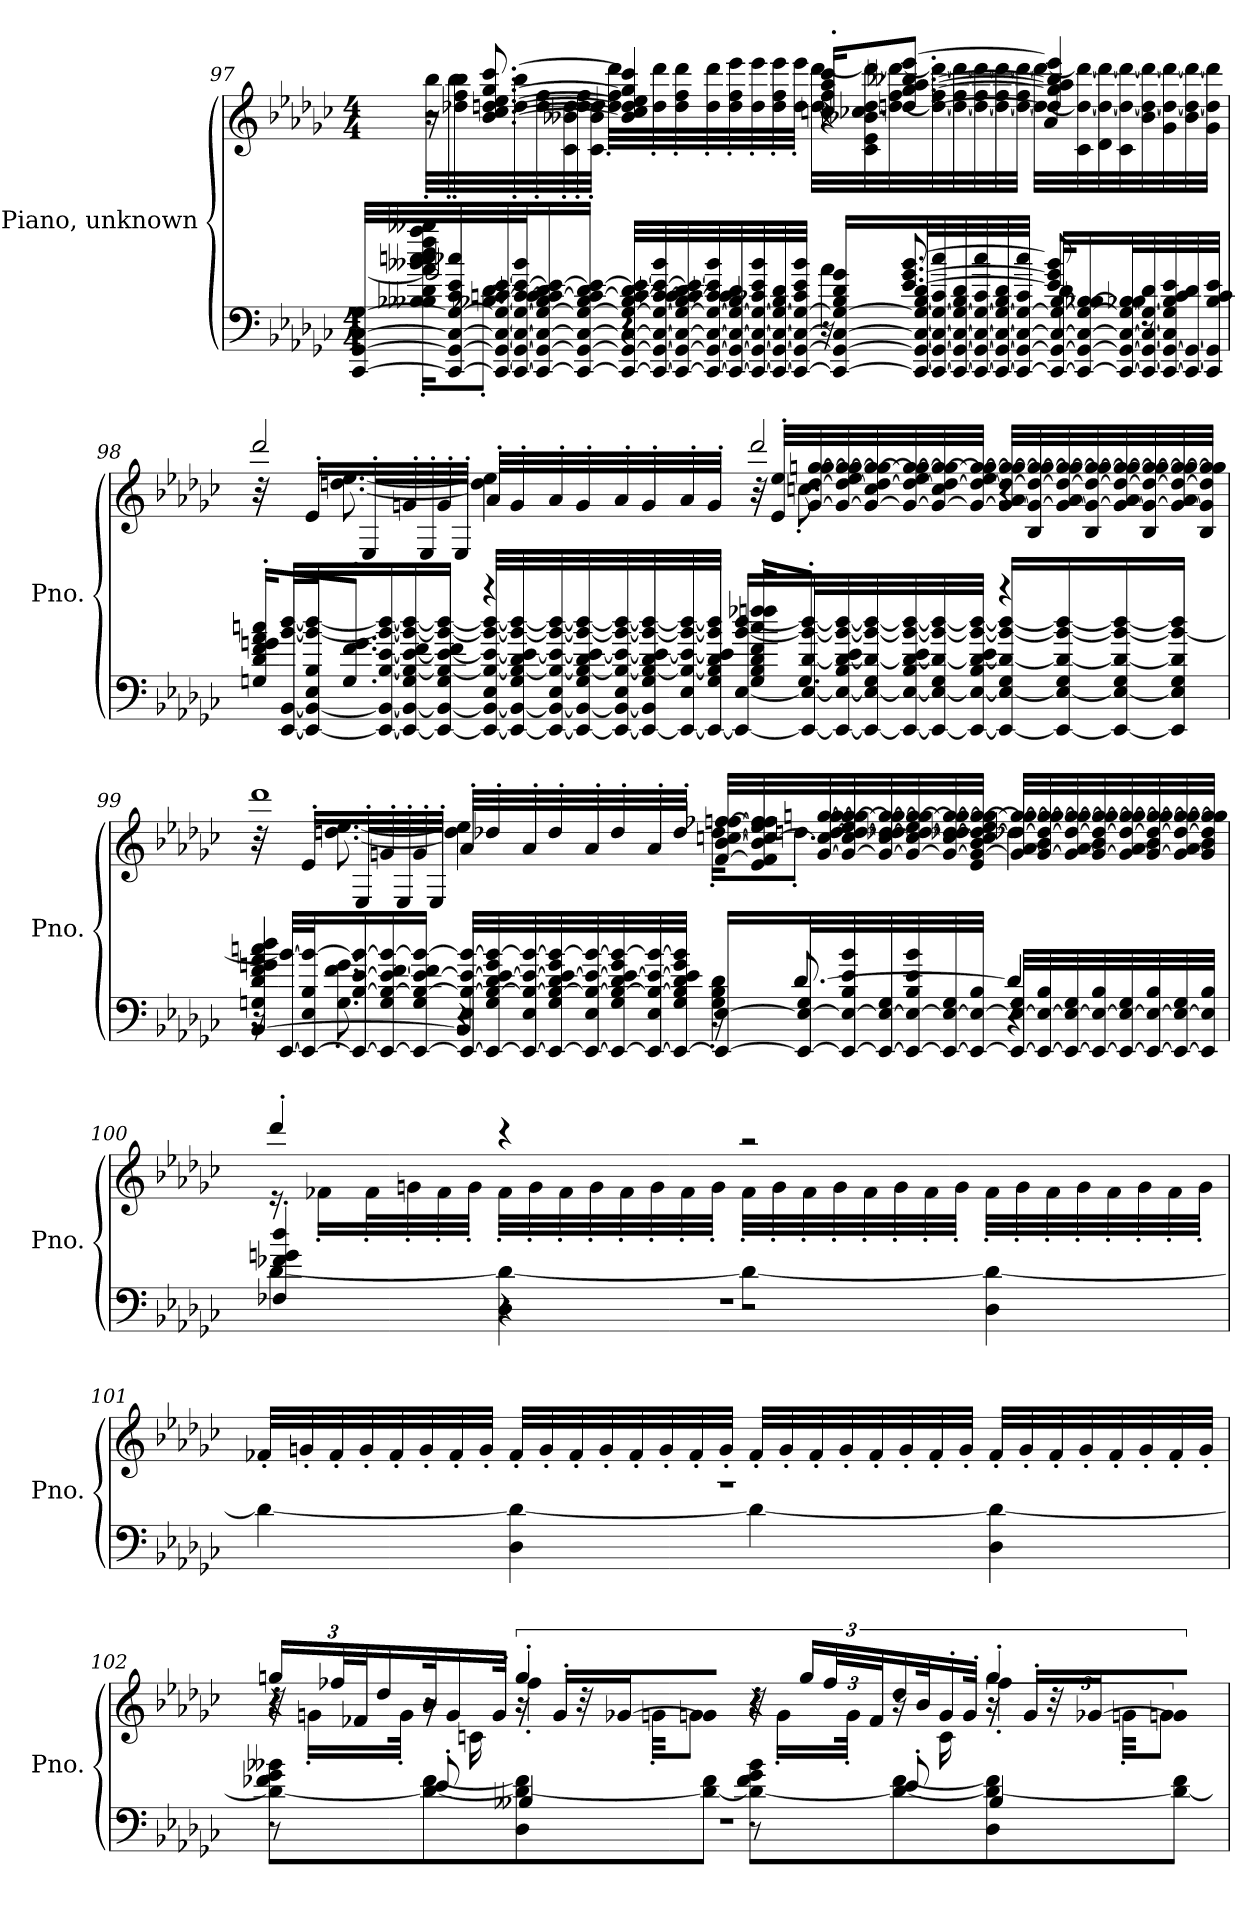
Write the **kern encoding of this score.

**kern	**kern
*part1	*part1
*staff2	*staff1
*I"Piano, unknown	*
*I'Pno.	*
!!LO:LB:g=z
*clefF4	*clefG2
*k[b-e-a-d-g-c-]	*k[b-e-a-d-g-c-]
*M4/4	*M4/4
=97	=97
*^	*^
*	*^	*	*^
2g-/]	16B--X\' 16B-X\' 16d-\' 16a-\' 16b--X\' 16cc-\' 16ccn\' 16dd-\' 16ff\' 16aa-\' 16bb--X\'KL	[32CC-/ [32GG-/ [32C-/ [32G-/LLL	16r	32bb-'\LLL	2r
.	.	32CC-/_ 32GG-/_ 32C-/_ 32G-/_ 32c-/ 32e-/ 32cc-X/	.	32bb-'\	.
.	8.B--X\' 8.d-\'J	32CC-/_ 32GG-/_ 32C-/_ 32G-/_ [32cn/ [32e-/	[8.b-/ [8.cc-/ [8.ddn/ [8.ee-/ [8.gg-/ [8.ccc-/	32dd-X\' 32ff\' 32bb-\'	.
.	.	32CC-/_ 32GG-/_ 32C-/_ 32G-/_ 32c-X/ 32c/_ 32e-/_ 32b--/J	.	32dd-\' 32bb-\'	.
.	.	16CC-/_ 16GG-/_ 16C-/_ 16G-/_ 16B--/ 16c/_ 16d-/ 16e-/_	.	32dd-\' 32ff\'	.
.	.	.	.	32c-\' 32b--X\' 32dd-\'	.
.	.	16CC-/_ 16GG-/_ 16C-/_ 16G-/_ 16B--/ 16c/_ 16d-/ 16e-/_JJ	.	32dd-\' 32ff\'	.
.	.	.	.	32c-\' 32b--\' 32dd-\'JJJ	.
.	4r	32CC-/_ 32GG-/_ 32C-/_ 32G-/_ 32B--/ 32c/_ 32d-/ 32e-/_LLL	4b-/] 4cc-/] 4dd/] 4ee-/] 4gg-/] 4ccc-/]	32dd-X\' 32ff\' 32ddd-\'LLL	.
.	.	32CC-/_ 32GG-/_ 32C-/_ 32G-/_ 32c-X/ 32c/_ 32e-/_ 32b--/	.	32dd-\' 32ddd-\'	.
.	.	32CC-/_ 32GG-/_ 32C-/_ 32G-/_ 32B--/ 32c/_ 32d-/ 32e-/_	.	32dd-\' 32ff\' 32ddd-\'	.
.	.	32CC-/_ 32GG-/_ 32C-/_ 32G-/_ 32c-X/ 32c/] 32e-/] 32b--/	.	32dd-\' 32ddd-\'	.
.	.	32CC-/_ 32GG-/_ 32C-/_ 32G-/_ 32B--/ 32d-/	.	32dd-\' 32ff\' 32eee-\'	.
.	.	32CC-/_ 32GG-/_ 32C-/_ 32G-/_ 32c-X/ 32e-/ 32b--/	.	32dd-\' 32eee-\'	.
.	.	32CC-/_ 32GG-/_ 32C-/_ 32G-/_ 32B--/ 32d-/	.	32dd-\' 32ff\' 32eee-\'	.
.	.	32CC-/_ 32GG-/_ 32C-/_ 32G-/_ 32c-/ 32e-/ 32b--/JJJ	.	32dd-\' 32eee-\'JJJ	.
16r	4a-\	16CC-/_ 16GG-/_ 16C-/_ 16G-/_ 16B--/ 16d-/ 16g-/LL	16ccn/' 16ff/' 16aa-/' 16ccc-/'KL	[32dd-\ [32ddd-\LLL	4r
.	.	.	.	32c-\ 32e-\ 32b--X\ 32cc-X\ 32dd-\_ 32ddd-\_	.
[8.e-/ [8.g-/ [8.b--/	.	32CC-/_ 32GG-/_ 32C-/_ 32G-/_ 32B--/ 32d-/L	[8.ddn/ [8.gg-/ [8.aa-/ [8.bb--X/ [8.eee-/J	32dd-\_ 32ff\ 32ddd-\_	.
.	.	32CC-/_ 32GG-/_ 32C-/_ 32G-/_ 32c-/ 32cc-/	.	32dd-\_ 32ff\ 32ddd-\_	.
.	.	32CC-/_ 32GG-/_ 32C-/_ 32G-/_ 32B--/ 32d-/	.	32dd-\_ 32ff\ 32ddd-\_	.
.	.	32CC-/_ 32GG-/_ 32C-/_ 32G-/_ 32c-/ 32cc-/	.	32dd-\_ 32ff\ 32ddd-\_	.
.	.	32CC-/_ 32GG-/_ 32C-/_ 32G-/_ 32B--/ 32d-/	.	32dd-\_ 32ff\ 32ddd-\_	.
.	.	32CC-/_ 32GG-/_ 32C-/_ 32G-/_ 32c-/ 32cc-/JJJ	.	32dd-\_ 32ff\ 32ddd-\_JJJ	.
8e-/] 8g-/] 8b--/]	4d-'\	32CC-/_ 32GG-/_ 32C-/_ 32G-/_ [32B--/KLL	4dd/] 4gg-/] 4aa-/] 4bb--/] 4eee-/]	32dd-\_ 32ddd-\_LLL	4a-/
.	.	16CC-/_ 16GG-/_ 16C-/_ 16G-/_ 16B--/_ 16B-X/	.	32c-\ 32dd-\_ 32ddd-\_	.
.	.	.	.	32d-\ 32dd-\_ 32ddd-\_	.
.	.	32CC-/_ 32GG-/_ 32C-/_ 32G-/_ 32B--/] 32B-X/L	.	32c-\ 32dd-\_ 32ddd-\_	.
8r	.	32CC-/_ 32GG-/_ 32C-/_ 32G-/_ 32d-/	.	32b--\ 32dd-\_ 32ddd-\_	.
.	.	32CC-/_ 32GG-/_ 32C-/] 32G-/] 32B-/ 32c-/ 32e-/	.	32g-\ 32dd-\_ 32ddd-\_	.
.	.	32CC-/_ 32GG-/_ 32d-/	.	32b--\ 32dd-\_ 32ddd-\_	.
.	.	32CC-/] 32GG-/] 32B-/ 32c-/ 32e-/JJJ	.	32g-\ 32dd-\] 32ddd-\]JJJ	.
*	*v	*v	*	*	*
!!LO:LB:g=z	!!	!!
=98	=98	=98	=98	=98
16Gn/' 16d-/' 16f/' 16gn/' 16a-/' 16ccn/'KL	[32EE-/ [32BB-/ [32b-/ [32dd-/LLL	2ddd-/	16r	32r
.	32EE-/_ 32BB-/_ 32E-/ 32B-/ 32b-/_ 32dd-/_J	.	.	16e-'/LL
8.G/' 8.f/' 8.g/'J	16EE-/_ 16BB-/_ [16B-/ [16e-/ 16b-/_ 16dd-/_	.	[8.ddn\ [8.ee-\	.
.	.	.	.	32E-'/L
.	16EE-/_ 16BB-/_ 16G/ 16B-/_ 16e-/_ 16f/ 16b-/_ 16dd-/_	.	.	32gn'/
.	.	.	.	32E-'/
.	16EE-/_ 16BB-/_ 16G/ 16B-/_ 16e-/_ 16f/ 16b-/_ 16dd-/_JJ	.	.	32g'/
.	.	.	.	32E-'/JJJ
4r	32EE-/_ 32BB-/_ 32E-/ 32B-/_ 32e-/_ 32b-/_ 32dd-/_LLL	.	4dd\] 4ee-\]	32a-'/LLL
.	32EE-/_ 32BB-/_ 32G/ 32B-/_ 32d-/ 32e-/_ 32b-/_ 32dd-/_	.	.	32g'/
.	32EE-/_ 32BB-/_ 32E-/ 32B-/_ 32e-/_ 32b-/_ 32dd-/_	.	.	32a-'/
.	32EE-/_ 32BB-/_ 32G/ 32B-/_ 32d-/ 32e-/_ 32b-/_ 32dd-/_	.	.	32g'/
.	32EE-/_ 32BB-/_ 32E-/ 32B-/_ 32e-/_ 32b-/_ 32dd-/_	.	.	32a-'/
.	32EE-/_ 32BB-/] 32G/ 32B-/_ 32d-/ 32e-/_ 32b-/_ 32dd-/_	.	.	32g'/
.	32EE-/_ 32E-/ 32B-/_ 32e-/_ 32b-/_ 32dd-/_	.	.	32a-'/
.	32EE-/_ 32G/ 32B-/] 32d-/ 32e-/] 32b-/] 32dd-/]JJJ	.	.	32g'/JJJ
16G/' 16B-/' 16d-/' 16f/' 16cc/' 16ff-X/' 16ffn/'KL	16EE-/_ [16E-/ [16b-/ [16dd-/LL	2ddd-/	16r	32r
.	.	.	.	32e-/' 32ee-/'LLL
8.G'/J	32EE-/_ 32E-/_ [32d-/ 32b-/_ 32dd-/_L	.	8.ccn'\	[32g/ [32dd/ [32gg-/ [32ggn/
.	32EE-/_ 32E-/_ 32B-/ 32d-/_ 32e-/ 32b-/_ 32dd-/_	.	.	32g/_ 32dd/_ 32ee-/ 32gg-/_ 32gg/_
.	32EE-/_ 32E-/_ 32G/ 32d-/_ 32b-/_ 32dd-/_	.	.	32g/_ 32cc/ 32dd/_ 32gg-/_ 32gg/_
.	32EE-/_ 32E-/_ 32B-/ 32d-/_ 32e-/ 32b-/_ 32dd-/_	.	.	32g/_ 32dd/_ 32ee-/ 32gg-/_ 32gg/_
.	32EE-/_ 32E-/_ 32G/ 32d-/_ 32b-/_ 32dd-/_	.	.	32g/_ 32cc/ 32dd/_ 32gg-/_ 32gg/_
.	32EE-/_ 32E-/_ 32B-/ 32d-/_ 32e-/ 32b-/_ 32dd-/_JJJ	.	.	32g/_ 32dd/_ 32ee-/ 32gg-/_ 32gg/_JJJ
4r	16EE-/_ 16E-/_ 16G/ 16d-/_ 16b-/_ 16dd-/_LL	.	4r	32g/_ 32a-/ 32dd/_ 32gg-/_ 32gg/_LLL
.	.	.	.	32B-/ 32g/_ 32dd/_ 32gg-/_ 32gg/_
.	16EE-/_ 16E-/_ 16G/ 16d-/_ 16b-/_ 16dd-/_	.	.	32g/_ 32a-/ 32dd/_ 32gg-/_ 32gg/_
.	.	.	.	32B-/ 32g/_ 32dd/_ 32gg-/_ 32gg/_
.	16EE-/_ 16E-/_ 16G/ 16d-/_ 16b-/_ 16dd-/_	.	.	32g/_ 32a-/ 32dd/_ 32gg-/_ 32gg/_
.	.	.	.	32B-/ 32g/_ 32dd/_ 32gg-/_ 32gg/_
.	16EE-/] 16E-/] 16G/ 16d-/] 16b-/_ 16dd-/]JJ	.	.	32g/_ 32a-/ 32dd/_ 32gg-/_ 32gg/_
.	.	.	.	32B-/ 32g/] 32dd/] 32gg-/] 32gg/]JJJ
!!LO:LB:g=z	!!	!!
=99	=99	=99	=99	=99
*	*^	*	*	*
[4BB-/ 4Gn/ 4d-/ 4f/ 4gn/ 4a-/ 4ccn/ 4dd-/	16r	[32EE-/ 32b-/_LLL	1ddd-	16r	32r
.	.	32EE-/_ 32E-/ 32B-/ 32b-/_J	.	.	16e-'/LL
.	8.G\' 8.f\' 8.g\'	16EE-/_ [16B-/ [16e-/ 16b-/_	.	[8.ddn\ [8.ee-\	.
.	.	.	.	.	32E-'/L
.	.	16EE-/_ 16G/ 16B-/_ 16e-/_ 16f/ 16b-/_	.	.	32gn'/
.	.	.	.	.	32E-'/
.	.	16EE-/_ 16G/ 16B-/_ 16e-/_ 16f/ 16b-/_JJ	.	.	32g'/
.	.	.	.	.	32E-'/JJJ
4BB-/]	4r	32EE-/_ 32E-/ 32B-/_ 32e-/_ 32b-/_LLL	.	4dd\] 4ee-\]	32a-'/LLL
.	.	32EE-/_ 32G/ 32B-/_ 32d-/ 32e-/_ 32g/ 32b-/_	.	.	32dd-X'/
.	.	32EE-/_ 32E-/ 32B-/_ 32e-/_ 32b-/_	.	.	32a-'/
.	.	32EE-/_ 32G/ 32B-/_ 32d-/ 32e-/_ 32g/ 32b-/_	.	.	32dd-'/
.	.	32EE-/_ 32E-/ 32B-/_ 32e-/_ 32b-/_	.	.	32a-'/
.	.	32EE-/_ 32G/ 32B-/_ 32d-/ 32e-/_ 32g/ 32b-/_	.	.	32dd-'/
.	.	32EE-/_ 32E-/ 32B-/_ 32e-/_ 32b-/_	.	.	32a-'/
.	.	32EE-/_ 32G/ 32B-/] 32d-/ 32e-/] 32g/ 32b-/]JJJ	.	.	32dd-'/JJJ
16r	4G\' 4B-\' 4d-\'	16EE-/_ [16E-/LL	.	16dd-'\KL	[32f/ [32b-/ [32ccn/ [32ff-X/ [32ffn/LLL
.	.	.	.	.	32e-/ 32f/] 32b-/] 32cc/_ 32ee-/ 32ff-/] 32ff/]
[8.d-/	.	32EE-/_ 32E-/_ 32G/L	.	8.dd-'\J	[32g/ 32cc/_ [32ddn/ [32gg-/ [32ggn/
.	.	32EE-/_ 32E-/_ 32B-/ 32e-/ 32b-/	.	.	32g/_ 32cc/_ 32dd/_ 32ee-/ 32gg-/_ 32gg/_
.	.	32EE-/_ 32E-/_ 32G/	.	.	32g/_ 32cc/_ 32dd-X/ 32dd/_ 32gg-/_ 32gg/_
.	.	32EE-/_ 32E-/_ 32B-/ 32e-/ 32b-/	.	.	32g/_ 32cc/_ 32dd/_ 32ee-/ 32gg-/_ 32gg/_
.	.	32EE-/_ 32E-/_ 32G/	.	.	32g/_ 32cc/_ 32dd-X/ 32dd/_ 32gg-/_ 32gg/_
.	.	32EE-/_ 32E-/_ 32B-/JJJ	.	.	32e-/ 32g/_ 32b-/ 32cc/] 32dd/_ 32ee-/ 32gg-/_ 32gg/_JJJ
4d-/]	4r	32EE-/_ 32E-/_ 32G/LLL	.	4dd-X\	32g/_ 32a-/ 32dd/_ 32gg-/_ 32gg/_LLL
.	.	32EE-/_ 32E-/_ 32B-/	.	.	32g/_ 32b-/ 32dd/_ 32gg-/_ 32gg/_
.	.	32EE-/_ 32E-/_ 32G/	.	.	32g/_ 32a-/ 32dd/_ 32gg-/_ 32gg/_
.	.	32EE-/_ 32E-/_ 32B-/	.	.	32g/_ 32b-/ 32dd/_ 32gg-/_ 32gg/_
.	.	32EE-/_ 32E-/_ 32G/	.	.	32g/_ 32a-/ 32dd/_ 32gg-/_ 32gg/_
.	.	32EE-/_ 32E-/_ 32B-/	.	.	32g/_ 32b-/ 32dd/_ 32gg-/_ 32gg/_
.	.	32EE-/_ 32E-/_ 32G/	.	.	32g/_ 32a-/ 32dd/_ 32gg-/_ 32gg/_
.	.	32EE-/] 32E-/] 32B-/JJJ	.	.	32g/] 32b-/ 32dd/] 32gg-/] 32gg/]JJJ
*	*	*	*	*v	*v
!!LO:LB:g=z
=100	=100	=100	=100	=100
1r	[4d-\	4F-X/' 4f-X/' 4gn/' 4dd-/'	4ddd-'/	16r
.	.	.	.	16f-X'\LL
.	.	.	.	32f-'\L
.	.	.	.	32gn'\
.	.	.	.	32f-'\
.	.	.	.	32g'\JJJ
.	4D-\ 4d-\_	4r	4r	32f-'\LLL
.	.	.	.	32g'\
.	.	.	.	32f-'\
.	.	.	.	32g'\
.	.	.	.	32f-'\
.	.	.	.	32g'\
.	.	.	.	32f-'\
.	.	.	.	32g'\JJJ
.	4d-\_	2r	2r	32f-'\LLL
.	.	.	.	32g'\
.	.	.	.	32f-'\
.	.	.	.	32g'\
.	.	.	.	32f-'\
.	.	.	.	32g'\
.	.	.	.	32f-'\
.	.	.	.	32g'\JJJ
.	4D-\ 4d-\_	.	.	32f-'\LLL
.	.	.	.	32g'\
.	.	.	.	32f-'\
.	.	.	.	32g'\
.	.	.	.	32f-'\
.	.	.	.	32g'\
.	.	.	.	32f-'\
.	.	.	.	32g'\JJJ
*	*v	*v	*	*
*	*	*v	*v
!!LO:LB:g=z
=101	=101	=101
1r	4d-\_	32f-X'/LLL
.	.	32gn'/
.	.	32f-'/
.	.	32g'/
.	.	32f-'/
.	.	32g'/
.	.	32f-'/
.	.	32g'/JJJ
.	4D-\ 4d-\_	32f-'/LLL
.	.	32g'/
.	.	32f-'/
.	.	32g'/
.	.	32f-'/
.	.	32g'/
.	.	32f-'/
.	.	32g'/JJJ
.	4d-\_	32f-'/LLL
.	.	32g'/
.	.	32f-'/
.	.	32g'/
.	.	32f-'/
.	.	32g'/
.	.	32f-'/
.	.	32g'/JJJ
.	4D-\ 4d-\_	32f-'/LLL
.	.	32g'/
.	.	32f-'/
.	.	32g'/
.	.	32f-'/
.	.	32g'/
.	.	32f-'/
.	.	32g'/JJJ
!!LO:PB:g=z
=102	=102	=102
*	*^	*^
*	*	*	*	*^
*	*	*	*	*	*Xbrackettup
*	*	*	*	*	*^
1r	8d-\_ 8f-X\ 8g-\ 8b--X\L	8r	4r	4r	24ggn/LL	32r
.	.	.	.	.	.	16gn'\LL
.	.	.	.	.	48ff-X/L	.
.	.	.	.	.	48f-X/J	.
.	.	.	.	.	24dd-/	.
.	.	.	.	.	.	32g'\JJk
.	8d-\_ [8f-\	8e-'/	.	.	32b-/K	16r
.	.	.	.	.	16g'/	.
.	.	.	.	.	.	16cn\
.	.	.	.	.	32g'/JJk	.
*	*	*	*	*	*brackettup	*
.	8D-\ 8d-\_ 8f-\]	4B--X/	4gg'/	4ff-'\	24r	16r
.	.	.	.	.	24g'/LL	.
.	.	.	.	.	.	32r
.	.	.	.	.	[24g-X/J	.
.	.	.	.	.	.	32gn'\KKL
.	8d-\_ 8f-\J	.	.	.	8g-/J]	8gn\J
*	*	*	*	*	*Xbrackettup	*
.	8d-\_ 8f-\ 8g-\ 8b--\L	8r	4r	4r	24gg/LL	32r
.	.	.	.	.	.	16g'\LL
.	.	.	.	.	48ff-/L	.
.	.	.	.	.	48f-/J	.
.	.	.	.	.	24dd-/	.
.	.	.	.	.	.	32g'\JJk
.	8d-\_ [8f-\	8e-'/	.	.	32b-/K	16r
.	.	.	.	.	16g'/	.
.	.	.	.	.	.	16c\
.	.	.	.	.	32g'/JJk	.
*	*	*	*	*	*brackettup	*
.	8D-\ 8d-\_ 8f-\]	4B--/	4gg'/	4ff-'\	24r	16r
.	.	.	.	.	24g'/LL	.
.	.	.	.	.	.	32r
.	.	.	.	.	[24g-X/J	.
.	.	.	.	.	.	32gn'\KKL
.	8d-\_ 8f-\J	.	.	.	8g-/J]	8gn\J
*v	*v	*v	*	*	*	*
*	*v	*v	*v	*v
=	=
*-	*-
